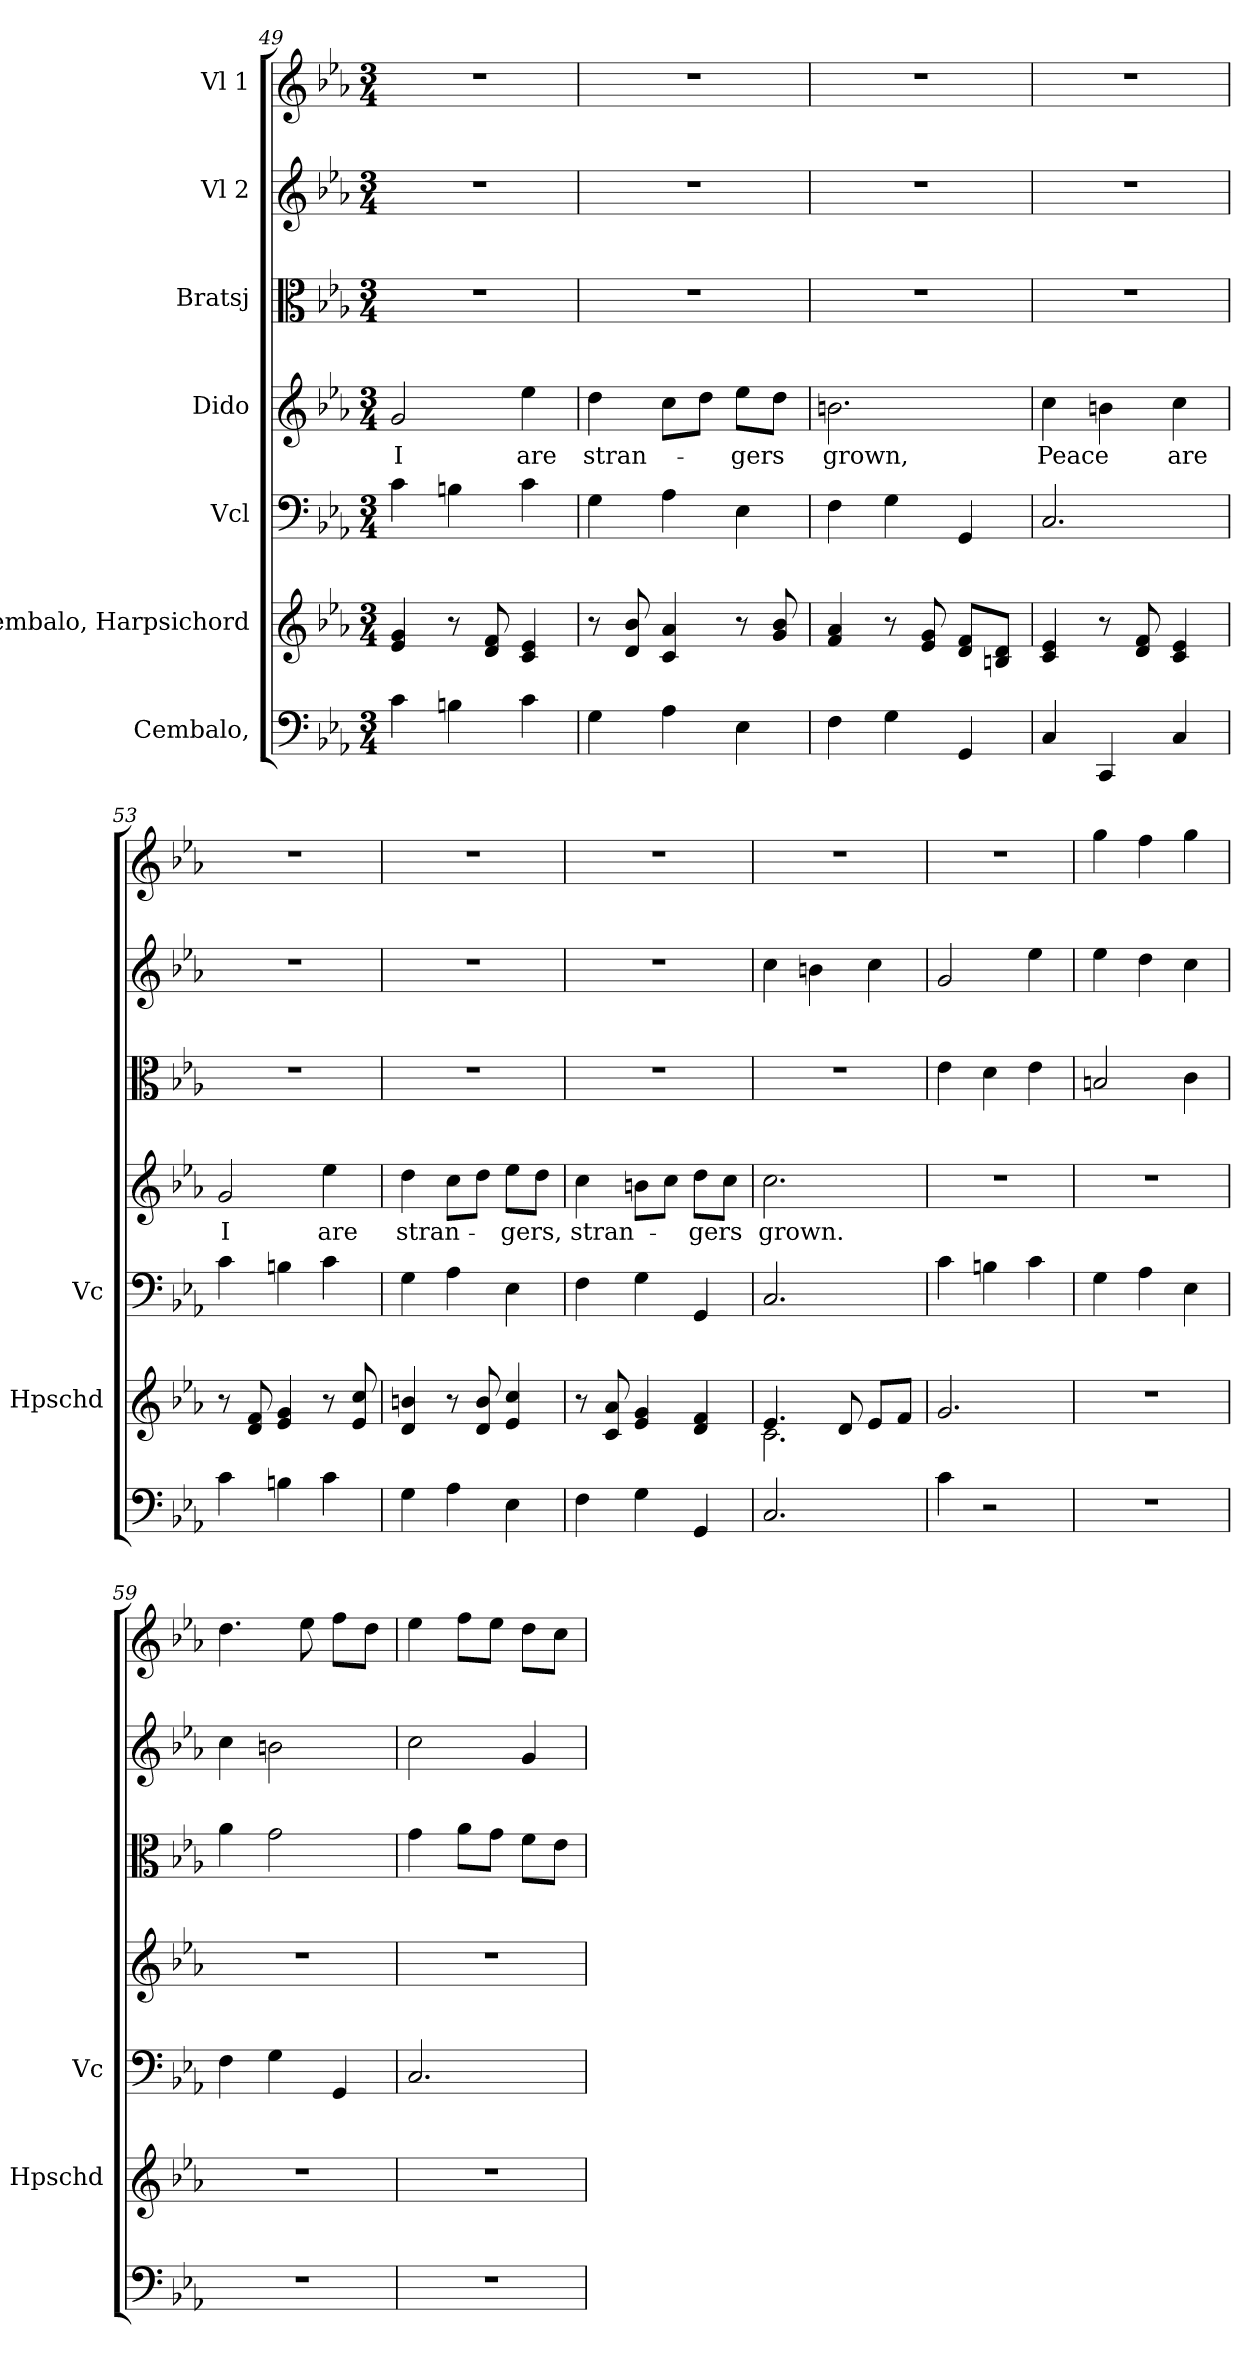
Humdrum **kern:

**kern	**kern	**kern	**kern	**text	**kern	**kern	**kern
*part7	*part6	*part5	*part4	*part4	*part3	*part2	*part1
*staff7	*staff6	*staff5	*staff4	*staff4	*staff3	*staff2	*staff1
*I"Cembalo,	*I"Cembalo, Harpsichord	*I"Vcl	*I"Dido	*	*I"Bratsj	*I"Vl 2	*I"Vl 1
*	*I'Hpschd	*I'Vc	*	*	*	*	*
!!LO:PB:g=z
*clefF4	*clefG2	*clefF4	*clefG2	*	*clefC3	*clefG2	*clefG2
*k[b-e-a-]	*k[b-e-a-]	*k[b-e-a-]	*k[b-e-a-]	*	*k[b-e-a-]	*k[b-e-a-]	*k[b-e-a-]
*M3/4	*M3/4	*M3/4	*M3/4	*	*M3/4	*M3/4	*M3/4
=49	=49	=49	=49	=49	=49	=49	=49
!	!	!	!	!LO:LY:b	!	!	!
4c\	4e-/ 4g/	4c\	2g/	I	2.r	2.r	2.r
4Bn\	8r	4Bn\	.	.	.	.	.
.	8d/ 8f/	.	.	.	.	.	.
!	!	!	!	!LO:LY:b	!	!	!
4c\	4c/ 4e-/	4c\	4ee-\	are	.	.	.
=50	=50	=50	=50	=50	=50	=50	=50
!	!	!	!	!LO:LY:b	!	!	!
4G\	8r	4G\	4dd\	stran-	2.r	2.r	2.r
.	8d/ 8b-/	.	.	.	.	.	.
4A-\	4c/ 4a-/	4A-\	8cc\L	.	.	.	.
.	.	.	8dd\J	.	.	.	.
!	!	!	!	!LO:LY:b	!	!	!
4E-\	8r	4E-\	8ee-\L	-gers	.	.	.
.	8g/ 8b-/	.	8dd\J	.	.	.	.
=51	=51	=51	=51	=51	=51	=51	=51
!	!	!	!	!LO:LY:b	!	!	!
4F\	4f/ 4a-/	4F\	2.bn\	grown,	2.r	2.r	2.r
4G\	8r	4G\	.	.	.	.	.
.	8e-/ 8g/	.	.	.	.	.	.
4GG/	8d/ 8f/L	4GG/	.	.	.	.	.
.	8Bn/ 8d/J	.	.	.	.	.	.
=52	=52	=52	=52	=52	=52	=52	=52
!	!	!	!	!LO:LY:b	!	!	!
4C/	4c/ 4e-/	2.C/	4cc\	Peace	2.r	2.r	2.r
4CC/	8r	.	4bn\	.	.	.	.
.	8d/ 8f/	.	.	.	.	.	.
!	!	!	!	!LO:LY:b	!	!	!
4C/	4c/ 4e-/	.	4cc\	are	.	.	.
=53	=53	=53	=53	=53	=53	=53	=53
!	!	!	!	!LO:LY:b	!	!	!
4c\	8r	4c\	2g/	I	2.r	2.r	2.r
.	8d/ 8f/	.	.	.	.	.	.
4Bn\	4e-/ 4g/	4Bn\	.	.	.	.	.
!	!	!	!	!LO:LY:b	!	!	!
4c\	8r	4c\	4ee-\	are	.	.	.
.	8e-/ 8cc/	.	.	.	.	.	.
=54	=54	=54	=54	=54	=54	=54	=54
!	!	!	!	!LO:LY:b	!	!	!
4G\	4d/ 4bn/	4G\	4dd\	stran-	2.r	2.r	2.r
4A-\	8r	4A-\	8cc\L	.	.	.	.
.	8d/ 8b/	.	8dd\J	.	.	.	.
!	!	!	!	!LO:LY:b	!	!	!
4E-\	4e-/ 4cc/	4E-\	8ee-\L	-gers,	.	.	.
.	.	.	8dd\J	.	.	.	.
!!LO:LB:g=z
=55	=55	=55	=55	=55	=55	=55	=55
!	!	!	!	!LO:LY:b	!	!	!
4F\	8r	4F\	4cc\	stran-	2.r	2.r	2.r
.	8c/ 8a-/	.	.	.	.	.	.
4G\	4e-/ 4g/	4G\	8bn\L	.	.	.	.
.	.	.	8cc\J	.	.	.	.
!	!	!	!	!LO:LY:b	!	!	!
4GG/	4d/ 4f/	4GG/	8dd\L	-gers	.	.	.
.	.	.	8cc\J	.	.	.	.
=56	=56	=56	=56	=56	=56	=56	=56
*	*^	*	*	*	*	*	*
!	!	!	!	!	!LO:LY:b	!	!	!
2.C/	4.e-/	2.c\	2.C/	2.cc\	grown.	2.r	4cc\	2.r
.	.	.	.	.	.	.	4bn\	.
.	8d/	.	.	.	.	.	.	.
.	8e-/L	.	.	.	.	.	4cc\	.
.	8f/J	.	.	.	.	.	.	.
*	*v	*v	*	*	*	*	*	*
=57	=57	=57	=57	=57	=57	=57	=57
4c\	2.g/	4c\	2.r	.	4e-\	2g/	2.r
2r	.	4Bn\	.	.	4d\	.	.
.	.	4c\	.	.	4e-\	4ee-\	.
=58	=58	=58	=58	=58	=58	=58	=58
2.r	2.r	4G\	2.r	.	2Bn/	4ee-\	4gg\
.	.	4A-\	.	.	.	4dd\	4ff\
.	.	4E-\	.	.	4c\	4cc\	4gg\
=59	=59	=59	=59	=59	=59	=59	=59
2.r	2.r	4F\	2.r	.	4a-\	4cc\	4.dd\
.	.	4G\	.	.	2g\	2bn\	.
.	.	.	.	.	.	.	8ee-\
.	.	4GG/	.	.	.	.	8ff\L
.	.	.	.	.	.	.	8dd\J
=60	=60	=60	=60	=60	=60	=60	=60
2.r	2.r	2.C/	2.r	.	4g\	2cc\	4ee-\
.	.	.	.	.	8a-\L	.	8ff\L
.	.	.	.	.	8g\J	.	8ee-\J
.	.	.	.	.	8f\L	4g/	8dd\L
.	.	.	.	.	8e-\J	.	8cc\J
=	=	=	=	=	=	=	=
*-	*-	*-	*-	*-	*-	*-	*-
